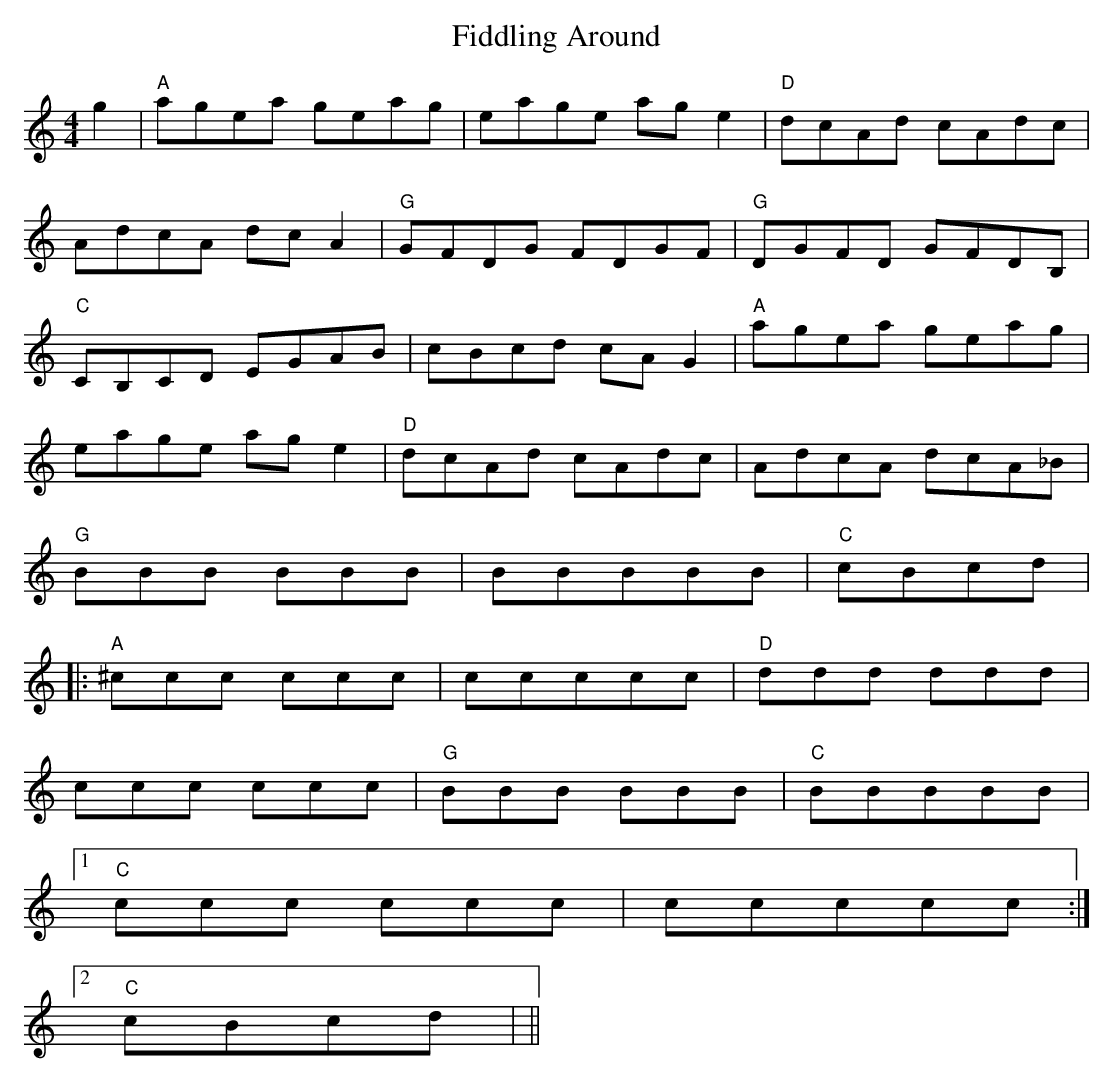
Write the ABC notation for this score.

X:1
T:Fiddling Around
M:4/4
L:1/4
K:C
g|"A"a/2g/2e/2a/2 g/2e/2a/2g/2|e/2a/2g/2e/2 a/2g/2e|\
"D"d/2c/2A/2d/2 c/2A/2d/2c/2|
A/2d/2c/2A/2 d/2c/2A|"G"G/2F/2D/2G/2 F/2D/2G/2F/2|\
"G"D/2G/2F/2D/2 G/2F/2D/2B,/2|
"C"C/2B,/2C/2D/2 E/2G/2A/2B/2|c/2B/2c/2d/2 c/2A/2G|\
"A"a/2g/2e/2a/2 g/2e/2a/2g/2|
e/2a/2g/2e/2 a/2g/2e|"D"d/2c/2A/2d/2 c/2A/2d/2c/2|A/2d/2c/2A/2 d/2c/2A/2_B/2|
"G"B/2B/2+g/2B/2+B/2 B/2+a/2B/2+B/2B/2|\
+b/2B/2+B/2B/2+a/2 B/2 +B/2B/2+g/2B/2+B/2|"C"+c2 E2 +c/2B/2c/2d/2|+c3E3+
|:"A"^c/2c/2+a/2c/2+c/2 c/2+a/2c/2+c/2c/2|\
+f/2^c/2+c/2c/2+f/2 ^c/2 +c/2c/2+f/2^c/2+c/2|"D"d/2d/2+f/2d/2+d/2 d/2+f/2d/2+d/2d/2|
c/2c/2+^f/2c/2+c/2 c/2+^f/2c/2+c/2c/2|"G"B/2B/2+g/2B/2+B/2 B/2+a/2B/2+B/2B/2|\
"C"+b/2B/2+B/2B/2+a/2 B/2 +B/2B/2+g/2B/2+B/2|
[1"C"c/2c/2+g/2c/2+c/2 c/2+a/2c/2+c/2c/2|\
+g/2c/2+c/2c/2+a/2 c/2 +c/2c/2+g/2c/2+c/2:|
[2"C"+c2 E2 +c/2B/2c/2d/2|+c4E4+||
